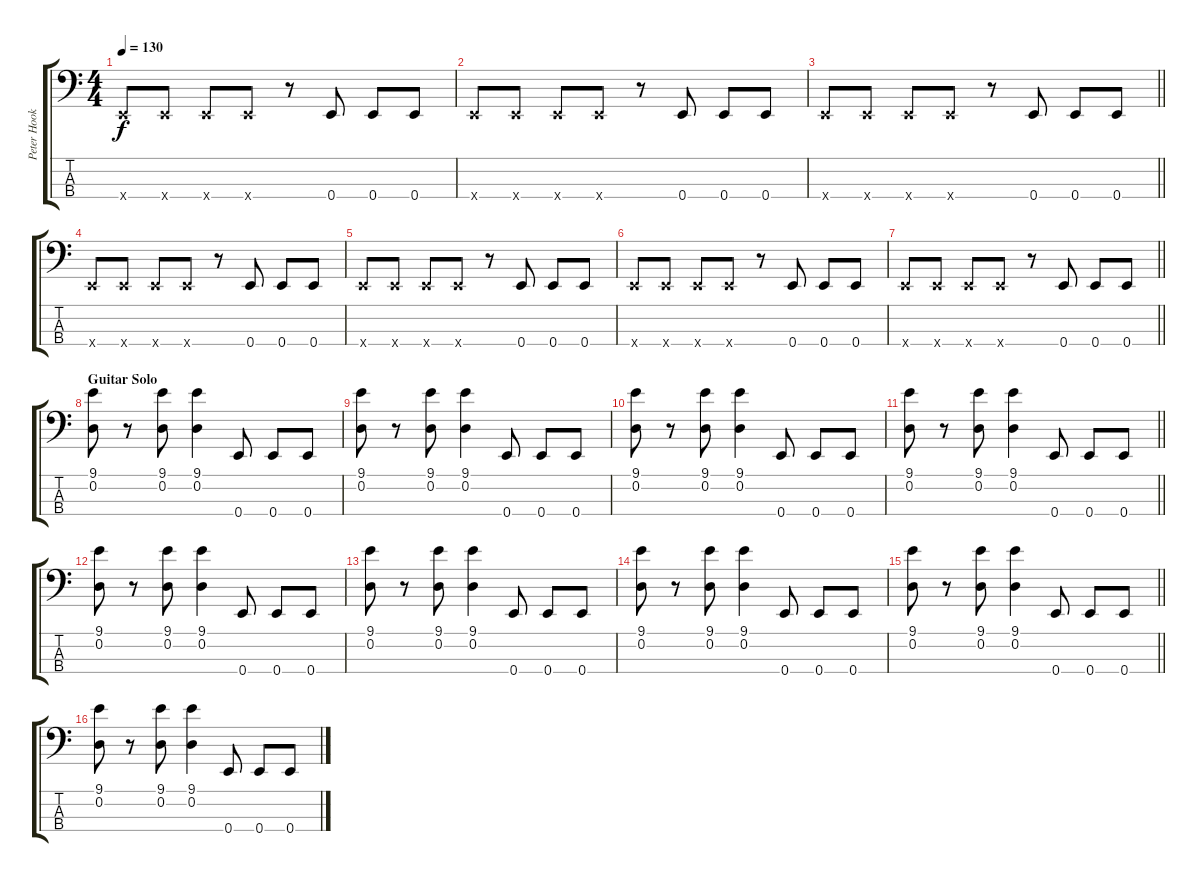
\track ("Peter Hook" "Peter Hook") {instrument electricbasspick}
\staff {score tabs}
\tuning (G2 D2 A1 E1) {hide}
\ts (4 4)
\tempo 130
\clef f4
\ks c
0.4{x}.8{dy f} 0.4{x}.8 0.4{x}.8 0.4{x}.8 r.8 0.4.8 0.4.8 0.4.8 |
0.4{x}.8 0.4{x}.8 0.4{x}.8 0.4{x}.8 r.8 0.4.8 0.4.8 0.4.8 |
\barLineRight lightlight
0.4{x}.8 0.4{x}.8 0.4{x}.8 0.4{x}.8 r.8 0.4.8 0.4.8 0.4.8 |
0.4{x}.8 0.4{x}.8 0.4{x}.8 0.4{x}.8 r.8 0.4.8 0.4.8 0.4.8 |
0.4{x}.8 0.4{x}.8 0.4{x}.8 0.4{x}.8 r.8 0.4.8 0.4.8 0.4.8 |
0.4{x}.8 0.4{x}.8 0.4{x}.8 0.4{x}.8 r.8 0.4.8 0.4.8 0.4.8 |
\barLineRight lightlight
0.4{x}.8 0.4{x}.8 0.4{x}.8 0.4{x}.8 r.8 0.4.8 0.4.8 0.4.8 |
\section ("" "Guitar Solo")
(9.1 0.2).8 r.8 (9.1 0.2).8 (9.1 0.2).4 0.4.8 0.4.8 0.4.8 |
(9.1 0.2).8 r.8 (9.1 0.2).8 (9.1 0.2).4 0.4.8 0.4.8 0.4.8 |
(9.1 0.2).8 r.8 (9.1 0.2).8 (9.1 0.2).4 0.4.8 0.4.8 0.4.8 |
\barLineRight lightlight
(9.1 0.2).8 r.8 (9.1 0.2).8 (9.1 0.2).4 0.4.8 0.4.8 0.4.8 |
(9.1 0.2).8 r.8 (9.1 0.2).8 (9.1 0.2).4 0.4.8 0.4.8 0.4.8 |
(9.1 0.2).8 r.8 (9.1 0.2).8 (9.1 0.2).4 0.4.8 0.4.8 0.4.8 |
(9.1 0.2).8 r.8 (9.1 0.2).8 (9.1 0.2).4 0.4.8 0.4.8 0.4.8 |
\barLineRight lightlight
(9.1 0.2).8 r.8 (9.1 0.2).8 (9.1 0.2).4 0.4.8 0.4.8 0.4.8 |
(9.1 0.2).8 r.8 (9.1 0.2).8 (9.1 0.2).4 0.4.8 0.4.8 0.4.8
